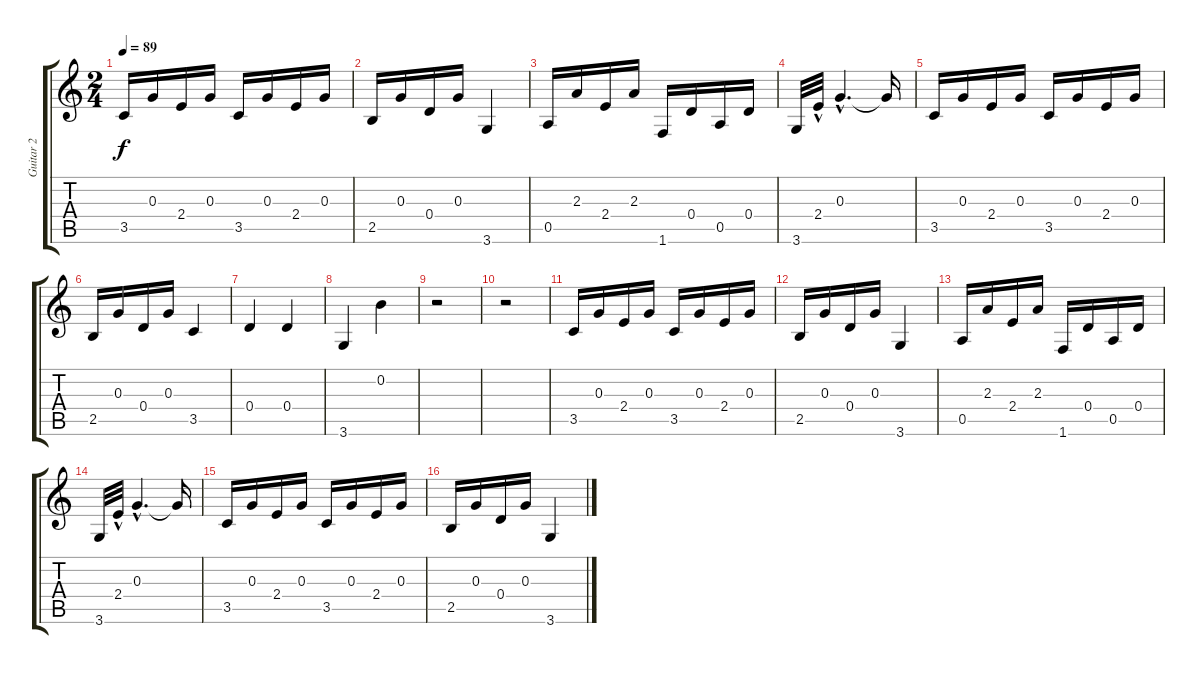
\track ("Guitar 2" "Guitar 2") {instrument acousticguitarnylon}
\staff {score tabs}
\tuning (E4 B3 G3 D3 A2 E2) {hide}
\ts (2 4)
\tempo 89
\clef g2
\ks c
3.5.16{dy f} 0.3.16 2.4.16 0.3.16 3.5.16 0.3.16 2.4.16 0.3.16 |
2.5.16 0.3.16 0.4.16 0.3.16 3.6.4 |
0.5.16 2.3.16 2.4.16 2.3.16 1.6.16 0.4.16 0.5.16 0.4.16 |
3.6.32 2.4{hac}.32 0.3{hac}.4{d} 0.3{t}.16 |
3.5.16 0.3.16 2.4.16 0.3.16 3.5.16 0.3.16 2.4.16 0.3.16 |
2.5.16 0.3.16 0.4.16 0.3.16 3.5.4 |
0.4.4 0.4.4 |
3.6.4 0.2.4 |
r.2 |
r.2 |
3.5.16 0.3.16 2.4.16 0.3.16 3.5.16 0.3.16 2.4.16 0.3.16 |
2.5.16 0.3.16 0.4.16 0.3.16 3.6.4 |
0.5.16 2.3.16 2.4.16 2.3.16 1.6.16 0.4.16 0.5.16 0.4.16 |
3.6.32 2.4{hac}.32 0.3{hac}.4{d} 0.3{t}.16 |
3.5.16 0.3.16 2.4.16 0.3.16 3.5.16 0.3.16 2.4.16 0.3.16 |
2.5.16 0.3.16 0.4.16 0.3.16 3.6.4
